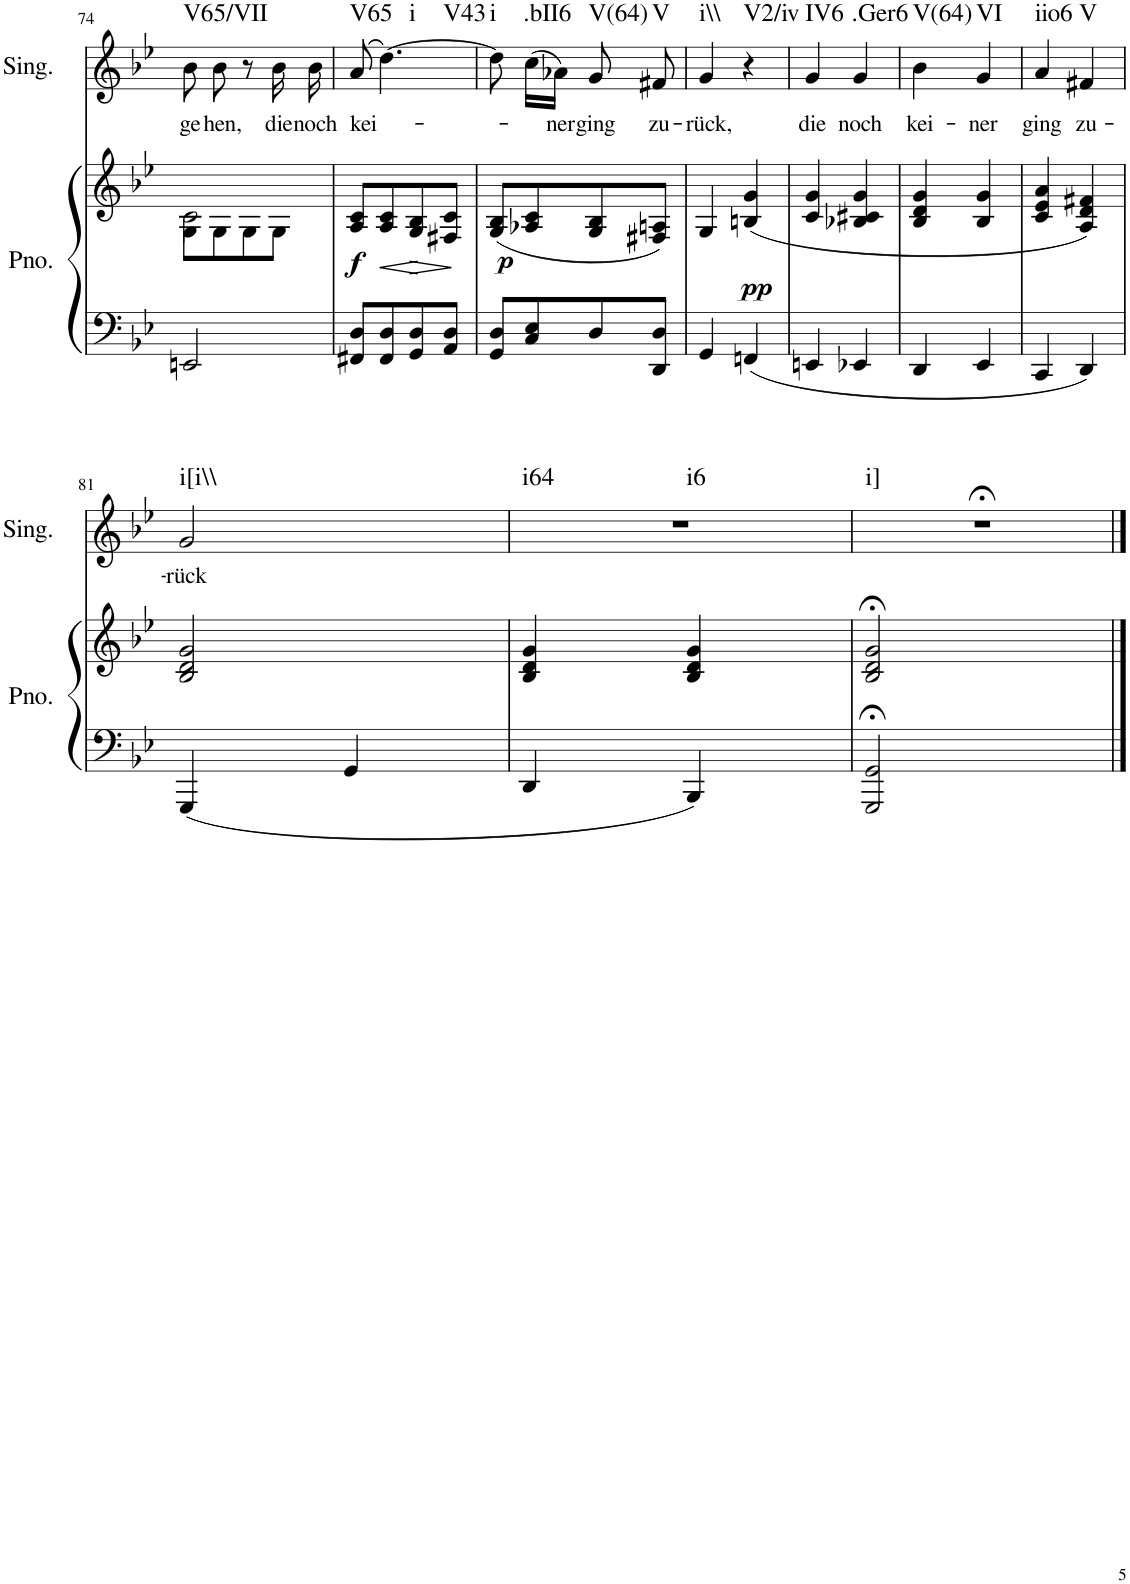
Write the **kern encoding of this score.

**kern	**kern	**dynam	**kern	**text	**harte
*part2	*part2	*part2	*part1	*part1	*part1
*staff3	*staff2	*staff2/3	*staff1	*staff1	*
*I"Pianoforte	*	*	*I"Singstimme	*	*
*I'Pno.	*	*	*I'Sing.	*	*
!!LO:PB:g=z
*clefF4	*clefG2	*	*clefG2	*	*
*k[b-e-]	*k[b-e-]	*	*k[b-e-]	*	*
*M2/4	*M2/4	*	*M2/4	*	*
=74	=74	=74	=74	=74	=74
*	*^	*	*	*	*
!	!	!	!	!	!LO:LY:b	!LO:H:kt=V65/VII
2EEn/	8G\L	2c\	.	8b-\	ge-	N
!	!	!	!	!	!LO:LY:b	!
.	8G\	.	.	8b-\	-hen,	.
.	8G\	.	.	8r	.	.
!	!	!	!	!	!LO:LY:b	!
.	8G\J	.	.	16b-\	die	.
!	!	!	!	!	!LO:LY:b	!
.	.	.	.	16b-\	noch	.
*	*v	*v	*	*	*	*
=75	=75	=75	=75	=75	=75
!	!	!LO:DY:a=2	!	!LO:LY:b	!LO:H:kt=V65
8FF#X/ 8D/L	8A/ 8c/L	f	(8a/	-kei-	N
!	!	!LO:HP:b	!	!	!LO:H:n=1:kt=i
!	!	!	!	!	!LO:H:n=2:kt=V43
8FF#/ 8D/	8A/ 8c/	<	[4.dd\)	.	N N
!	!	!LO:HP:n=1:b	!	!	!
8GG/ 8D/	8G/ 8B-/	[ >	.	.	.
8AA/ 8D/J	8F#X/ 8c/J	]	.	.	.
=76	=76	=76	=76	=76	=76
!	!	!LO:DY:a=2	!	!	!LO:H:kt=i
8GG/ 8D/L	(8G/ 8B-/L	p	8dd\]	.	N
!	!	!	!	!	!LO:H:kt=.bII6
8C/ 8E-/	8A-X/ 8c/	.	(16cc\LL	.	N
!	!	!	!	!LO:LY:b	!
.	.	.	16a-X\JJ)	-ner	.
!	!	!	!	!LO:LY:b	!LO:H:kt=V(64)
8D/	8G/ 8B-/	.	8g/	ging	N
!	!	!	!	!LO:LY:b	!LO:H:kt=V
8DD/ 8D/J	8F#X/ 8An/J)	.	8f#X/	zu-	N
=77	=77	=77	=77	=77	=77
!	!	!	!	!LO:LY:b	!LO:H:kt=i\\
4GG/	4G/	.	4g/	-rück,	N
!	!	!LO:DY:a=2	!	!	!LO:H:kt=V2/iv
4FFn/	(<4Bn/ 4g/	pp	4r	.	N
=78	=78	=78	=78	=78	=78
!	!	!	!	!LO:LY:b	!LO:H:kt=IV6
4EEn/	4c/ 4g/	.	4g/	die	N
!	!	!	!	!LO:LY:b	!LO:H:kt=.Ger6
4EE-X/	4B-X/ 4c#X/ 4g/	.	4g/	noch	N
=79	=79	=79	=79	=79	=79
!	!	!	!	!LO:LY:b	!LO:H:kt=V(64)
4DD/	4B-/ 4d/ 4g/	.	4b-\	kei-	N
!	!	!	!	!LO:LY:b	!LO:H:kt=VI
4EE-/	4B-/ 4g/	.	4g/	-ner	N
=80	=80	=80	=80	=80	=80
!	!	!	!	!LO:LY:b	!LO:H:kt=iio6
4CC/	4c/ 4e-/ 4a/	.	4a/	ging	N
!	!	!	!	!LO:LY:b	!LO:H:kt=V
4DD/	4A/ 4d/ 4f#X/)	.	4f#X/	zu-	N
!!LO:LB:g=z
=81	=81	=81	=81	=81	=81
!	!	!	!	!LO:LY:b	!LO:H:kt=i[i\\
4GGG/	2B-/ 2d/ 2g/	.	2g/	-rück	N
4GG/	.	.	.	.	.
=82	=82	=82	=82	=82	=82
!	!	!	!	!	!LO:H:n=1:kt=i64
!	!	!	!	!	!LO:H:n=2:kt=i6
4DD/	4B-/ 4d/ 4g/	.	2r	.	N N
4BBB-/	4B-/ 4d/ 4g/	.	.	.	.
=83	=83	=83	=83	=83	=83
!	!	!	!	!	!LO:H:kt=i]
2GGG/;< 2GG/;<	2B-/;< 2d/;< 2g/;<	.	2r;<	.	N
==	==	==	==	==	==
*-	*-	*-	*-	*-	*-
